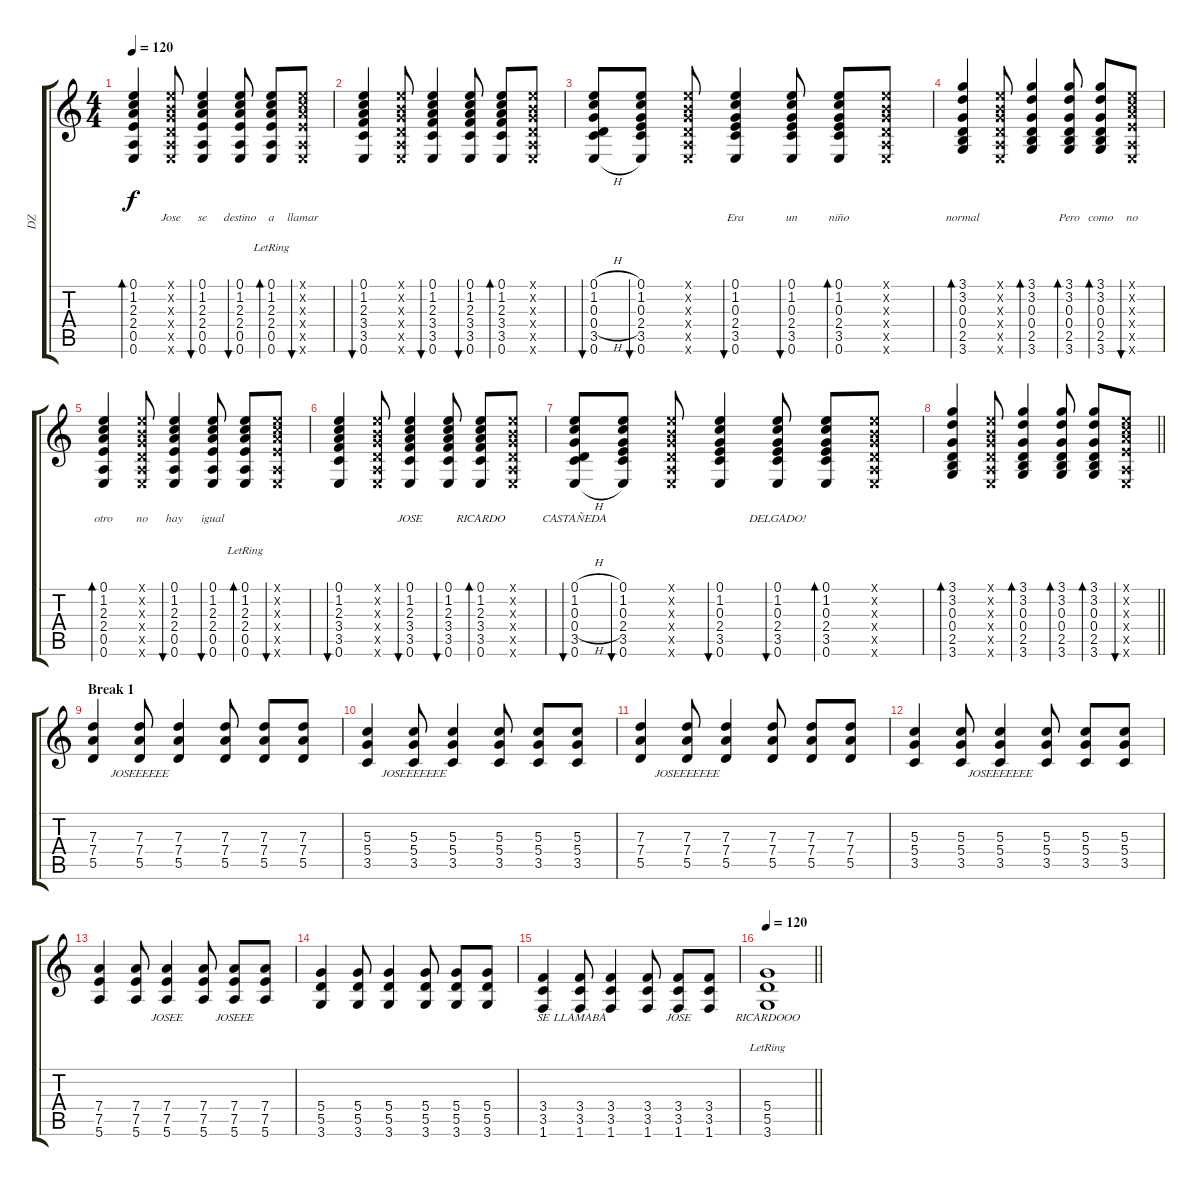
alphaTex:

\track ("DZ" "DZ") {instrument acousticguitarsteel}
\staff {score tabs}
\tuning (E4 B3 G3 D3 A2 E2) {hide}
\ts (4 4)
\tempo 120
\clef g2
\ks c
(0.1 1.2 2.3 2.4 0.5 0.6).4{bd 60 lyrics (0 "") lyrics (1 "") lyrics (2 "") lyrics (3 "") lyrics (4 "") dy f} (0.1{x} 0.2{x} 0.3{x} 0.4{x} 0.5{x} 0.6{x}).8{lyrics (0 "Jose") lyrics (1 "") lyrics (2 "") lyrics (3 "") lyrics (4 "")} (0.1 1.2 2.3 2.4 0.5 0.6).4{bu 30 lyrics (0 "se") lyrics (1 "") lyrics (2 "") lyrics (3 "") lyrics (4 "")} (0.1 1.2 2.3 2.4 0.5 0.6).8{bu 60 lyrics (0 "destino") lyrics (1 "") lyrics (2 "") lyrics (3 "") lyrics (4 "")} (0.1 1.2 2.3{lr} 2.4 0.5 0.6).8{bd 60 lyrics (0 "a") lyrics (1 "") lyrics (2 "") lyrics (3 "") lyrics (4 "")} (0.1{x} 1.2{x} 2.3{x} 2.4{x} 0.5{x} 0.6{x}).8{bu 60 lyrics (0 "llamar") lyrics (1 "") lyrics (2 "") lyrics (3 "") lyrics (4 "")} |
(0.1 1.2 2.3 3.4 3.5 0.6).4{bu 30 lyrics (0 "") lyrics (1 "") lyrics (2 "") lyrics (3 "") lyrics (4 "")} (0.1{x} 0.2{x} 0.3{x} 0.4{x} 0.5{x} 0.6{x}).8{lyrics (0 "") lyrics (1 "") lyrics (2 "") lyrics (3 "") lyrics (4 "")} (0.1 1.2 2.3 3.4 3.5 0.6).4{bu 30 lyrics (0 "") lyrics (1 "") lyrics (2 "") lyrics (3 "") lyrics (4 "")} (0.1 1.2 2.3 3.4 3.5 0.6).8{bu 30 lyrics (0 "") lyrics (1 "") lyrics (2 "") lyrics (3 "") lyrics (4 "")} (0.1 1.2 2.3 3.4 3.5 0.6).8{bd 30 lyrics (0 "") lyrics (1 "") lyrics (2 "") lyrics (3 "") lyrics (4 "")} (0.1{x} 0.2{x} 0.3{x} 0.4{x} 0.5{x} 0.6{x}).8{lyrics (0 "") lyrics (1 "") lyrics (2 "") lyrics (3 "") lyrics (4 "")} |
(0.1{h} 1.2{h} 0.3 0.4{h} 3.5 0.6{h}).8{bu 30 lyrics (0 "") lyrics (1 "") lyrics (2 "") lyrics (3 "") lyrics (4 "")} (0.1 1.2 0.3 2.4 3.5 0.6).8{bu 30 lyrics (0 "") lyrics (1 "") lyrics (2 "") lyrics (3 "") lyrics (4 "")} (0.1{x} 0.2{x} 0.3{x} 0.4{x} 0.5{x} 0.6{x}).8{lyrics (0 "") lyrics (1 "") lyrics (2 "") lyrics (3 "") lyrics (4 "")} (0.1 1.2 0.3 2.4 3.5 0.6).4{bu 30 lyrics (0 "Era") lyrics (1 "") lyrics (2 "") lyrics (3 "") lyrics (4 "")} (0.1 1.2 0.3 2.4 3.5 0.6).8{bu 30 lyrics (0 "un") lyrics (1 "") lyrics (2 "") lyrics (3 "") lyrics (4 "")} (0.1 1.2 0.3 2.4 3.5 0.6).8{bd 30 lyrics (0 "niño") lyrics (1 "") lyrics (2 "") lyrics (3 "") lyrics (4 "")} (0.1{x} 0.2{x} 0.3{x} 0.4{x} 0.5{x} 0.6{x}).8{lyrics (0 "") lyrics (1 "") lyrics (2 "") lyrics (3 "") lyrics (4 "")} |
(3.1 3.2 0.3 0.4 2.5 3.6).4{bd 60 lyrics (0 "normal") lyrics (1 "") lyrics (2 "") lyrics (3 "") lyrics (4 "")} (0.1{x} 0.2{x} 0.3{x} 0.4{x} 0.5{x} 0.6{x}).8{lyrics (0 "") lyrics (1 "") lyrics (2 "") lyrics (3 "") lyrics (4 "")} (3.1 3.2 0.3 0.4 2.5 3.6).4{bd 60 lyrics (0 "") lyrics (1 "") lyrics (2 "") lyrics (3 "") lyrics (4 "")} (3.1 3.2 0.3 0.4 2.5 3.6).8{bd 60 lyrics (0 "Pero") lyrics (1 "") lyrics (2 "") lyrics (3 "") lyrics (4 "")} (3.1 3.2 0.3 0.4 2.5 3.6).8{bd 60 lyrics (0 "como") lyrics (1 "") lyrics (2 "") lyrics (3 "") lyrics (4 "")} (0.1{x} 1.2{x} 2.3{x} 2.4{x} 0.5{x} 0.6{x}).8{bu 60 lyrics (0 "no") lyrics (1 "") lyrics (2 "") lyrics (3 "") lyrics (4 "")} |
(0.1 1.2 2.3 2.4 0.5 0.6).4{bd 60 lyrics (0 "otro") lyrics (1 "") lyrics (2 "") lyrics (3 "") lyrics (4 "")} (0.1{x} 0.2{x} 0.3{x} 0.4{x} 0.5{x} 0.6{x}).8{lyrics (0 "no") lyrics (1 "") lyrics (2 "") lyrics (3 "") lyrics (4 "")} (0.1 1.2 2.3 2.4 0.5 0.6).4{bu 30 lyrics (0 "hay") lyrics (1 "") lyrics (2 "") lyrics (3 "") lyrics (4 "")} (0.1 1.2 2.3 2.4 0.5 0.6).8{bu 60 lyrics (0 "igual") lyrics (1 "") lyrics (2 "") lyrics (3 "") lyrics (4 "")} (0.1 1.2 2.3{lr} 2.4 0.5 0.6).8{bd 60 lyrics (0 "") lyrics (1 "") lyrics (2 "") lyrics (3 "") lyrics (4 "")} (0.1{x} 1.2{x} 2.3{x} 2.4{x} 0.5{x} 0.6{x}).8{bu 60 lyrics (0 "") lyrics (1 "") lyrics (2 "") lyrics (3 "") lyrics (4 "")} |
(0.1 1.2 2.3 3.4 3.5 0.6).4{bu 30 lyrics (0 "") lyrics (1 "") lyrics (2 "") lyrics (3 "") lyrics (4 "")} (0.1{x} 0.2{x} 0.3{x} 0.4{x} 0.5{x} 0.6{x}).8{lyrics (0 "") lyrics (1 "") lyrics (2 "") lyrics (3 "") lyrics (4 "")} (0.1 1.2 2.3 3.4 3.5 0.6).4{bu 30 lyrics (0 "JOSE") lyrics (1 "") lyrics (2 "") lyrics (3 "") lyrics (4 "")} (0.1 1.2 2.3 3.4 3.5 0.6).8{bu 30 lyrics (0 "") lyrics (1 "") lyrics (2 "") lyrics (3 "") lyrics (4 "")} (0.1 1.2 2.3 3.4 3.5 0.6).8{bd 30 lyrics (0 "RICARDO") lyrics (1 "") lyrics (2 "") lyrics (3 "") lyrics (4 "")} (0.1{x} 0.2{x} 0.3{x} 0.4{x} 0.5{x} 0.6{x}).8{lyrics (0 "") lyrics (1 "") lyrics (2 "") lyrics (3 "") lyrics (4 "")} |
(0.1{h} 1.2{h} 0.3 0.4{h} 3.5 0.6{h}).8{bu 30 lyrics (0 "CASTAÑEDA") lyrics (1 "") lyrics (2 "") lyrics (3 "") lyrics (4 "")} (0.1 1.2 0.3 2.4 3.5 0.6).8{bu 30 lyrics (0 "") lyrics (1 "") lyrics (2 "") lyrics (3 "") lyrics (4 "")} (0.1{x} 0.2{x} 0.3{x} 0.4{x} 0.5{x} 0.6{x}).8{lyrics (0 "") lyrics (1 "") lyrics (2 "") lyrics (3 "") lyrics (4 "")} (0.1 1.2 0.3 2.4 3.5 0.6).4{bu 30 lyrics (0 "") lyrics (1 "") lyrics (2 "") lyrics (3 "") lyrics (4 "")} (0.1 1.2 0.3 2.4 3.5 0.6).8{bu 30 lyrics (0 "DELGADO!") lyrics (1 "") lyrics (2 "") lyrics (3 "") lyrics (4 "")} (0.1 1.2 0.3 2.4 3.5 0.6).8{bd 30 lyrics (0 "") lyrics (1 "") lyrics (2 "") lyrics (3 "") lyrics (4 "")} (0.1{x} 0.2{x} 0.3{x} 0.4{x} 0.5{x} 0.6{x}).8{lyrics (0 "") lyrics (1 "") lyrics (2 "") lyrics (3 "") lyrics (4 "")} |
\barLineRight lightlight
(3.1 3.2 0.3 0.4 2.5 3.6).4{bd 60 lyrics (0 "") lyrics (1 "") lyrics (2 "") lyrics (3 "") lyrics (4 "")} (0.1{x} 0.2{x} 0.3{x} 0.4{x} 0.5{x} 0.6{x}).8{lyrics (0 "") lyrics (1 "") lyrics (2 "") lyrics (3 "") lyrics (4 "")} (3.1 3.2 0.3 0.4 2.5 3.6).4{bd 60 lyrics (0 "") lyrics (1 "") lyrics (2 "") lyrics (3 "") lyrics (4 "")} (3.1 3.2 0.3 0.4 2.5 3.6).8{bd 60 lyrics (0 "") lyrics (1 "") lyrics (2 "") lyrics (3 "") lyrics (4 "")} (3.1 3.2 0.3 0.4 2.5 3.6).8{bd 60 lyrics (0 "") lyrics (1 "") lyrics (2 "") lyrics (3 "") lyrics (4 "")} (0.1{x} 1.2{x} 2.3{x} 2.4{x} 0.5{x} 0.6{x}).8{bu 60 lyrics (0 "") lyrics (1 "") lyrics (2 "") lyrics (3 "") lyrics (4 "")} |
\section ("" "Break 1")
(7.3 7.4 5.5).4{lyrics (0 "") lyrics (1 "") lyrics (2 "") lyrics (3 "") lyrics (4 "")} (7.3 7.4 5.5).8{lyrics (0 "JOSEEEEEE") lyrics (1 "") lyrics (2 "") lyrics (3 "") lyrics (4 "")} (7.3 7.4 5.5).4{lyrics (0 "") lyrics (1 "") lyrics (2 "") lyrics (3 "") lyrics (4 "")} (7.3 7.4 5.5).8{lyrics (0 "") lyrics (1 "") lyrics (2 "") lyrics (3 "") lyrics (4 "")} (7.3 7.4 5.5).8{lyrics (0 "") lyrics (1 "") lyrics (2 "") lyrics (3 "") lyrics (4 "")} (7.3 7.4 5.5).8{lyrics (0 "") lyrics (1 "") lyrics (2 "") lyrics (3 "") lyrics (4 "")} |
(5.3 5.4 3.5).4{lyrics (0 "") lyrics (1 "") lyrics (2 "") lyrics (3 "") lyrics (4 "")} (5.3 5.4 3.5).8{lyrics (0 "JOSEEEEEEE") lyrics (1 "") lyrics (2 "") lyrics (3 "") lyrics (4 "")} (5.3 5.4 3.5).4{lyrics (0 "") lyrics (1 "") lyrics (2 "") lyrics (3 "") lyrics (4 "")} (5.3 5.4 3.5).8{lyrics (0 "") lyrics (1 "") lyrics (2 "") lyrics (3 "") lyrics (4 "")} (5.3 5.4 3.5).8{lyrics (0 "") lyrics (1 "") lyrics (2 "") lyrics (3 "") lyrics (4 "")} (5.3 5.4 3.5).8{lyrics (0 "") lyrics (1 "") lyrics (2 "") lyrics (3 "") lyrics (4 "")} |
(7.3 7.4 5.5).4{lyrics (0 "") lyrics (1 "") lyrics (2 "") lyrics (3 "") lyrics (4 "")} (7.3 7.4 5.5).8{lyrics (0 "JOSEEEEEEE") lyrics (1 "") lyrics (2 "") lyrics (3 "") lyrics (4 "")} (7.3 7.4 5.5).4{lyrics (0 "") lyrics (1 "") lyrics (2 "") lyrics (3 "") lyrics (4 "")} (7.3 7.4 5.5).8{lyrics (0 "") lyrics (1 "") lyrics (2 "") lyrics (3 "") lyrics (4 "")} (7.3 7.4 5.5).8{lyrics (0 "") lyrics (1 "") lyrics (2 "") lyrics (3 "") lyrics (4 "")} (7.3 7.4 5.5).8{lyrics (0 "") lyrics (1 "") lyrics (2 "") lyrics (3 "") lyrics (4 "")} |
(5.3 5.4 3.5).4{lyrics (0 "") lyrics (1 "") lyrics (2 "") lyrics (3 "") lyrics (4 "")} (5.3 5.4 3.5).8{lyrics (0 "") lyrics (1 "") lyrics (2 "") lyrics (3 "") lyrics (4 "")} (5.3 5.4 3.5).4{lyrics (0 "JOSEEEEEEE") lyrics (1 "") lyrics (2 "") lyrics (3 "") lyrics (4 "")} (5.3 5.4 3.5).8{lyrics (0 "") lyrics (1 "") lyrics (2 "") lyrics (3 "") lyrics (4 "")} (5.3 5.4 3.5).8{lyrics (0 "") lyrics (1 "") lyrics (2 "") lyrics (3 "") lyrics (4 "")} (5.3 5.4 3.5).8{lyrics (0 "") lyrics (1 "") lyrics (2 "") lyrics (3 "") lyrics (4 "")} |
(7.4 7.5 5.6).4{lyrics (0 "") lyrics (1 "") lyrics (2 "") lyrics (3 "") lyrics (4 "")} (7.4 7.5 5.6).8{lyrics (0 "") lyrics (1 "") lyrics (2 "") lyrics (3 "") lyrics (4 "")} (7.4 7.5 5.6).4{lyrics (0 "JOSEE") lyrics (1 "") lyrics (2 "") lyrics (3 "") lyrics (4 "")} (7.4 7.5 5.6).8{lyrics (0 "") lyrics (1 "") lyrics (2 "") lyrics (3 "") lyrics (4 "")} (7.4 7.5 5.6).8{lyrics (0 "JOSEEE") lyrics (1 "") lyrics (2 "") lyrics (3 "") lyrics (4 "")} (7.4 7.5 5.6).8{lyrics (0 "") lyrics (1 "") lyrics (2 "") lyrics (3 "") lyrics (4 "")} |
(5.4 5.5 3.6).4{lyrics (0 "") lyrics (1 "") lyrics (2 "") lyrics (3 "") lyrics (4 "")} (5.4 5.5 3.6).8{lyrics (0 "") lyrics (1 "") lyrics (2 "") lyrics (3 "") lyrics (4 "")} (5.4 5.5 3.6).4{lyrics (0 "") lyrics (1 "") lyrics (2 "") lyrics (3 "") lyrics (4 "")} (5.4 5.5 3.6).8{lyrics (0 "") lyrics (1 "") lyrics (2 "") lyrics (3 "") lyrics (4 "")} (5.4 5.5 3.6).8{lyrics (0 "") lyrics (1 "") lyrics (2 "") lyrics (3 "") lyrics (4 "")} (5.4 5.5 3.6).8{lyrics (0 "") lyrics (1 "") lyrics (2 "") lyrics (3 "") lyrics (4 "")} |
(3.4 3.5 1.6).4{lyrics (0 "SE") lyrics (1 "") lyrics (2 "") lyrics (3 "") lyrics (4 "")} (3.4 3.5 1.6).8{lyrics (0 "LLAMABA") lyrics (1 "") lyrics (2 "") lyrics (3 "") lyrics (4 "")} (3.4 3.5 1.6).4{lyrics (0 "") lyrics (1 "") lyrics (2 "") lyrics (3 "") lyrics (4 "")} (3.4 3.5 1.6).8{lyrics (0 "") lyrics (1 "") lyrics (2 "") lyrics (3 "") lyrics (4 "")} (3.4 3.5 1.6).8{lyrics (0 "JOSE") lyrics (1 "") lyrics (2 "") lyrics (3 "") lyrics (4 "")} (3.4 3.5 1.6).8{lyrics (0 "") lyrics (1 "") lyrics (2 "") lyrics (3 "") lyrics (4 "")} |
\tempo 120
\barLineRight lightlight
(5.4 5.5{lr} 3.6).1{lyrics (0 "RICARDOOO") lyrics (1 "") lyrics (2 "") lyrics (3 "") lyrics (4 "")}
